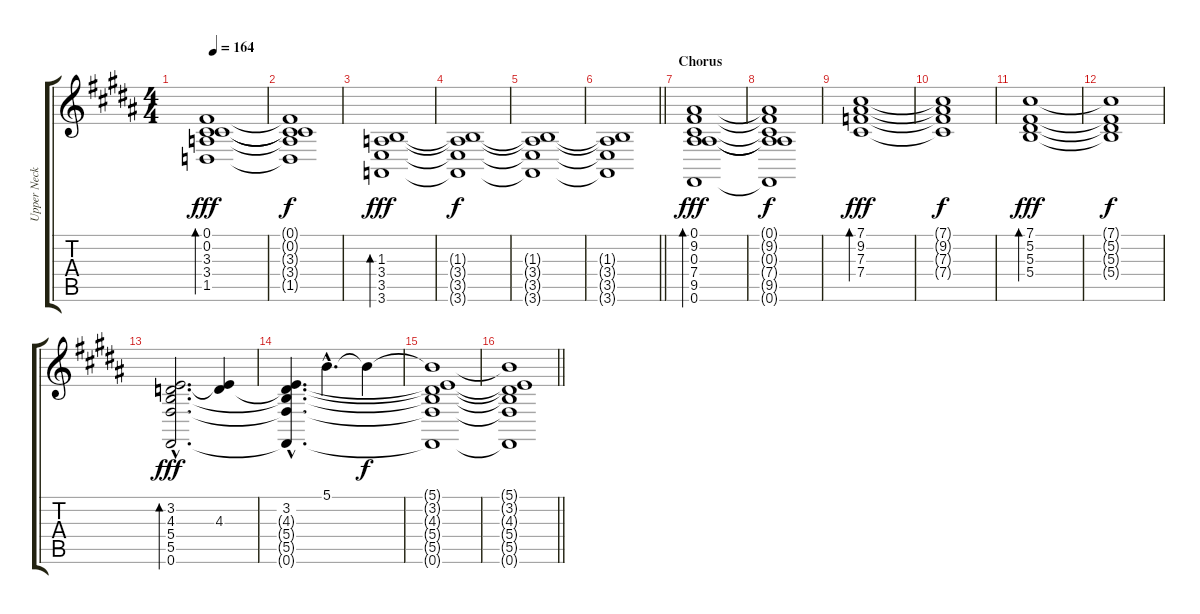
\track ("Upper Neck (12-String)" "Upper Neck") {instrument synthstrings2}
\staff {score tabs}
\tuning (Gb4 Db4 Bb3 Gb3 Db3 Gb2) {hide}
\ts (4 4)
\tempo 164
\clef g2
\ks b
(0.1 0.2 3.3 3.4 1.5).1{bd 240 dy fff} |
(0.1{t} 0.2{t} 3.3{t} 3.4{t} 1.5{t}).1{dy f} |
(1.3 3.4 3.5 3.6).1{bd 240 dy fff} |
(1.3{t} 3.4{t} 3.5{t} 3.6{t}).1{dy f} |
(1.3{t} 3.4{t} 3.5{t} 3.6{t}).1 |
\barLineRight lightlight
(1.3{t} 3.4{t} 3.5{t} 3.6{t}).1 |
\section ("" "Chorus")
(0.1 9.2 0.3 7.4 9.5 0.6).1{bd 240 dy fff} |
(0.1{t} 9.2{t} 0.3{t} 7.4{t} 9.5{t} 0.6{t}).1{dy f} |
(7.1 9.2 7.3 7.4).1{bd 240 dy fff} |
(7.1{t} 9.2{t} 7.3{t} 7.4{t}).1{dy f} |
(7.1 5.2 5.3 5.4).1{bd 240 dy fff} |
(7.1{t} 5.2{t} 5.3{t} 5.4{t}).1{dy f} |
(3.2{hac} 4.3{hac} 5.4{hac} 5.5{hac} 0.6{hac}).2{d bd 240 dy fff} (3.2{t} 4.3).4 |
(3.2{hac} 4.3{hac t} 5.4{hac t} 5.5{hac t} 0.6{hac t}).4{d} 5.1{hac}.4{d} 5.1{t}.4{dy f} |
(5.1{t} 3.2{t} 4.3{t} 5.4{t} 5.5{t} 0.6{t}).1 |
\barLineRight lightlight
(5.1{t} 3.2{t} 4.3{t} 5.4{t} 5.5{t} 0.6{t}).1
